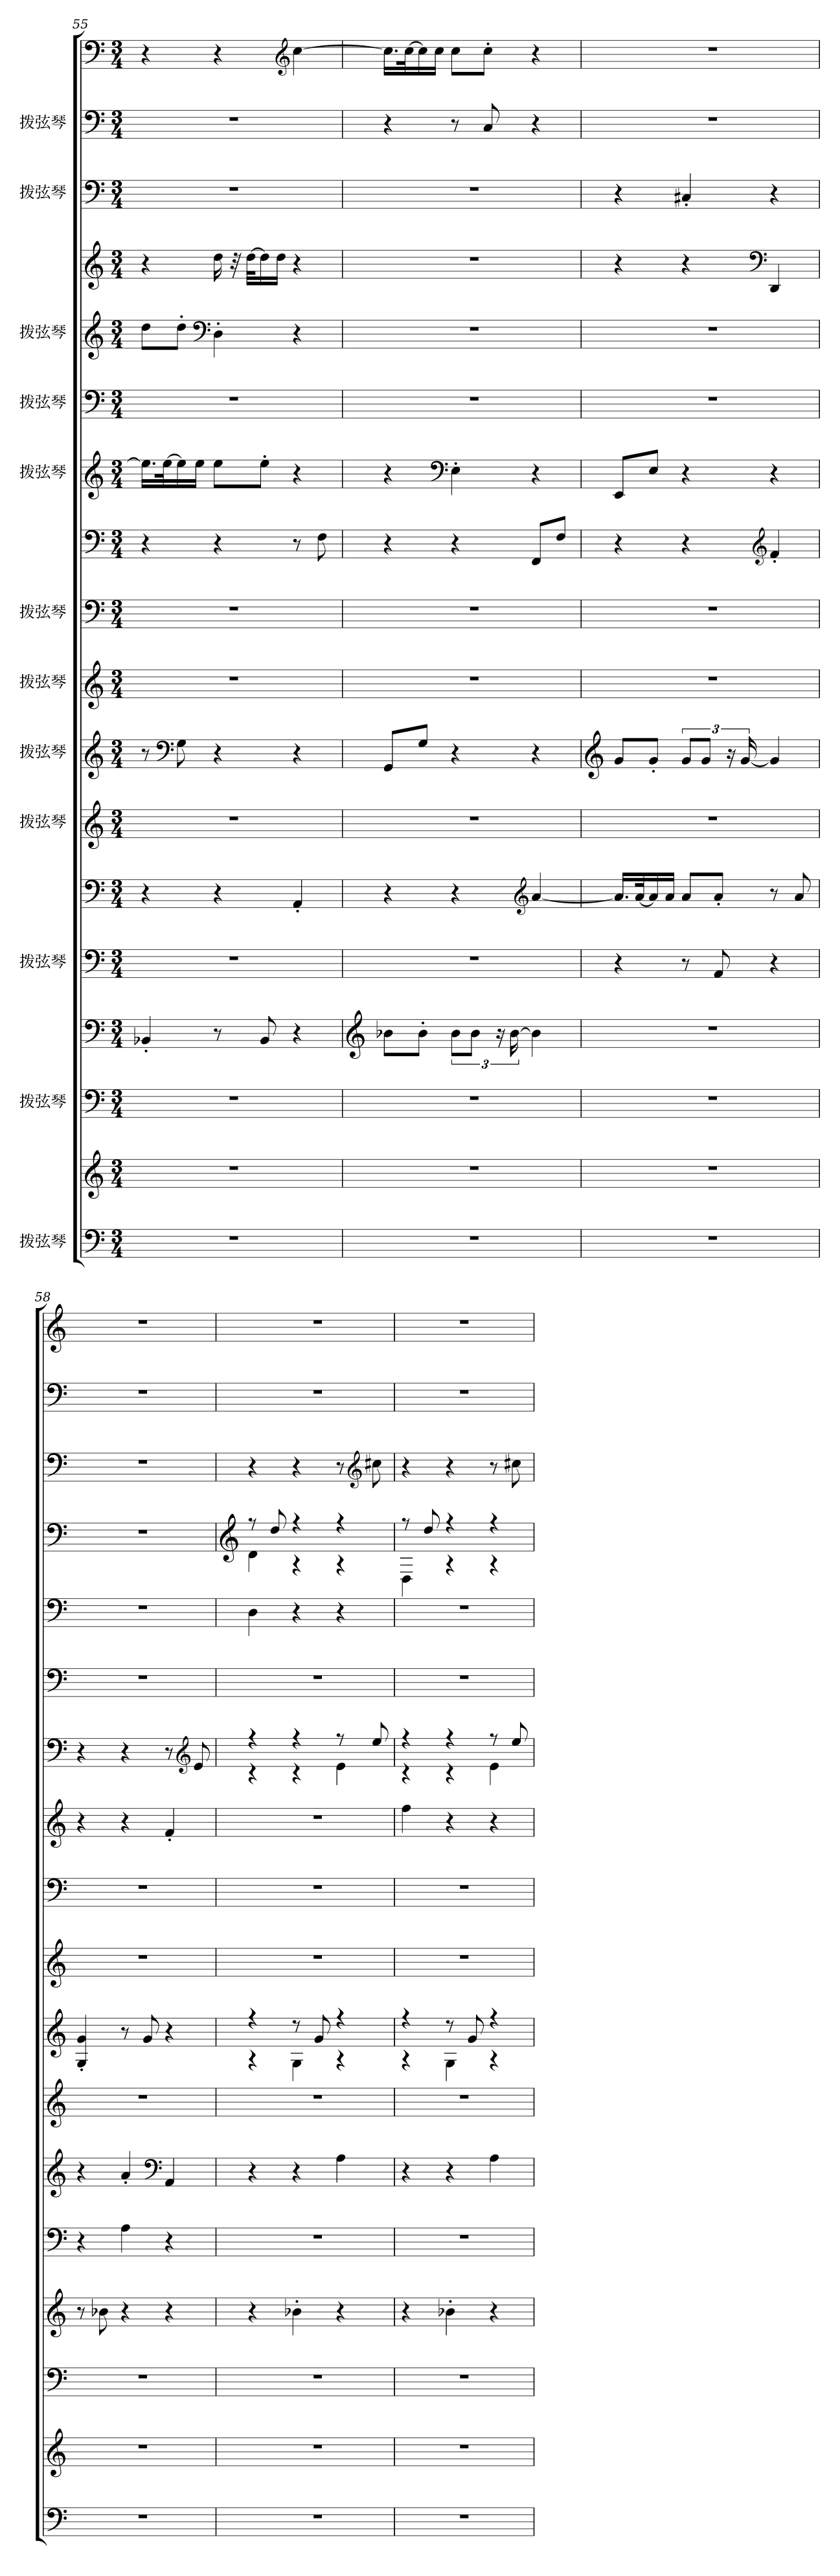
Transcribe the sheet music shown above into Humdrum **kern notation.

**kern	**kern	**kern	**kern	**kern	**kern	**kern	**kern	**kern	**kern	**kern	**kern	**kern	**kern	**kern	**kern	**kern	**kern
*part12	*part12	*part11	*part11	*part10	*part10	*part9	*part8	*part7	*part6	*part6	*part5	*part4	*part3	*part3	*part2	*part1	*part1
*staff18	*staff17	*staff16	*staff15	*staff14	*staff13	*staff12	*staff11	*staff10	*staff9	*staff8	*staff7	*staff6	*staff5	*staff4	*staff3	*staff2	*staff1
*I"拨弦琴	*	*I"拨弦琴	*	*I"拨弦琴	*	*I"拨弦琴	*I"拨弦琴	*I"拨弦琴	*I"拨弦琴	*	*I"拨弦琴	*I"拨弦琴	*I"拨弦琴	*	*I"拨弦琴	*I"拨弦琴	*
*clefF4	*clefG2	*clefF4	*clefF4	*clefF4	*clefF4	*clefG2	*clefG2	*clefG2	*clefF4	*clefF4	*clefG2	*clefF4	*clefG2	*clefG2	*clefF4	*clefF4	*clefF4
*k[]	*k[]	*k[]	*k[]	*k[]	*k[]	*k[]	*k[]	*k[]	*k[]	*k[]	*k[]	*k[]	*k[]	*k[]	*k[]	*k[]	*k[]
*M3/4	*M3/4	*M3/4	*M3/4	*M3/4	*M3/4	*M3/4	*M3/4	*M3/4	*M3/4	*M3/4	*M3/4	*M3/4	*M3/4	*M3/4	*M3/4	*M3/4	*M3/4
=55	=55	=55	=55	=55	=55	=55	=55	=55	=55	=55	=55	=55	=55	=55	=55	=55	=55
2.r	2.r	2.r	4BB-X'/	2.r	4r	2.r	8r	2.r	2.r	4r	16.ee\LL]	2.r	8dd\L	4r	2.r	2.r	4r
.	.	.	.	.	.	.	.	.	.	.	[32ee\K	.	.	.	.	.	.
*	*	*	*	*	*	*	*clefF4	*	*	*	*	*	*	*	*	*	*
.	.	.	.	.	.	.	8G\	.	.	.	16ee\]	.	8dd'\J	.	.	.	.
.	.	.	.	.	.	.	.	.	.	.	16ee\JJ	.	.	.	.	.	.
*	*	*	*	*	*	*	*	*	*	*	*	*	*clefF4	*	*	*	*
.	.	.	8r	.	4r	.	4r	.	.	4r	8ee\L	.	4D'\	16dd\	.	.	4r
.	.	.	.	.	.	.	.	.	.	.	.	.	.	32r	.	.	.
.	.	.	.	.	.	.	.	.	.	.	.	.	.	[32dd\KLL	.	.	.
.	.	.	8BB-/	.	.	.	.	.	.	.	8ee'\J	.	.	16dd\]	.	.	.
.	.	.	.	.	.	.	.	.	.	.	.	.	.	16dd\JJ	.	.	.
*	*	*	*	*	*	*	*	*	*	*	*	*	*	*	*	*	*clefG2
.	.	.	4r	.	4AA'/	.	4r	.	.	8r	4r	.	4r	4r	.	.	[4cc\
.	.	.	.	.	.	.	.	.	.	8F\	.	.	.	.	.	.	.
!!LO:PB:g=z
=56	=56	=56	=56	=56	=56	=56	=56	=56	=56	=56	=56	=56	=56	=56	=56	=56	=56
*	*	*	*clefG2	*	*	*	*	*	*	*	*	*	*	*	*	*	*
2.r	2.r	2.r	8b-X\L	2.r	4r	2.r	8GG/L	2.r	2.r	4r	4r	2.r	2.r	2.r	2.r	4r	16.cc\LL]
.	.	.	.	.	.	.	.	.	.	.	.	.	.	.	.	.	[32cc\K
.	.	.	8b-'\J	.	.	.	8G/J	.	.	.	.	.	.	.	.	.	16cc\]
.	.	.	.	.	.	.	.	.	.	.	.	.	.	.	.	.	16cc\JJ
*	*	*	*	*	*	*	*	*	*	*	*clefF4	*	*	*	*	*	*
.	.	.	12b-\L	.	4r	.	4r	.	.	4r	4E'\	.	.	.	.	8r	8cc\L
.	.	.	12b-\J	.	.	.	.	.	.	.	.	.	.	.	.	.	.
.	.	.	.	.	.	.	.	.	.	.	.	.	.	.	.	8C/	8cc'\J
.	.	.	24r	.	.	.	.	.	.	.	.	.	.	.	.	.	.
.	.	.	[24b-\	.	.	.	.	.	.	.	.	.	.	.	.	.	.
*	*	*	*	*	*clefG2	*	*	*	*	*	*	*	*	*	*	*	*
.	.	.	4b-\]	.	[4a/	.	4r	.	.	8FF/L	4r	.	.	.	.	4r	4r
.	.	.	.	.	.	.	.	.	.	8F/J	.	.	.	.	.	.	.
=57	=57	=57	=57	=57	=57	=57	=57	=57	=57	=57	=57	=57	=57	=57	=57	=57	=57
*	*	*	*	*	*	*	*clefG2	*	*	*	*	*	*	*	*	*	*
2.r	2.r	2.r	2.r	4r	16.a/LL]	2.r	8g/L	2.r	2.r	4r	8EE/L	2.r	2.r	4r	4r	2.r	2.r
.	.	.	.	.	[32a/K	.	.	.	.	.	.	.	.	.	.	.	.
.	.	.	.	.	16a/]	.	8g'/J	.	.	.	8E/J	.	.	.	.	.	.
.	.	.	.	.	16a/JJ	.	.	.	.	.	.	.	.	.	.	.	.
.	.	.	.	8r	8a/L	.	12g/L	.	.	4r	4r	.	.	4r	4C#X'/	.	.
.	.	.	.	.	.	.	12g/J	.	.	.	.	.	.	.	.	.	.
.	.	.	.	8AA/	8a'/J	.	.	.	.	.	.	.	.	.	.	.	.
.	.	.	.	.	.	.	24r	.	.	.	.	.	.	.	.	.	.
.	.	.	.	.	.	.	[24g/	.	.	.	.	.	.	.	.	.	.
*	*	*	*	*	*	*	*	*	*	*clefG2	*	*	*	*clefF4	*	*	*
.	.	.	.	4r	8r	.	4g/]	.	.	4f'/	4r	.	.	4DD/	4r	.	.
.	.	.	.	.	8a/	.	.	.	.	.	.	.	.	.	.	.	.
=58	=58	=58	=58	=58	=58	=58	=58	=58	=58	=58	=58	=58	=58	=58	=58	=58	=58
2.r	2.r	2.r	8r	4r	4r	2.r	4G/' 4g/'	2.r	2.r	4r	4r	2.r	2.r	2.r	2.r	2.r	2.r
.	.	.	8b-X\	.	.	.	.	.	.	.	.	.	.	.	.	.	.
.	.	.	4r	4A\	4a'/	.	8r	.	.	4r	4r	.	.	.	.	.	.
.	.	.	.	.	.	.	8g/	.	.	.	.	.	.	.	.	.	.
*	*	*	*	*	*clefF4	*	*	*	*	*	*	*	*	*	*	*	*
.	.	.	4r	4r	4AA/	.	4r	.	.	4f'/	8r	.	.	.	.	.	.
*	*	*	*	*	*	*	*	*	*	*	*clefG2	*	*	*	*	*	*
.	.	.	.	.	.	.	.	.	.	.	8e/	.	.	.	.	.	.
!!LO:PB:g=z
=59	=59	=59	=59	=59	=59	=59	=59	=59	=59	=59	=59	=59	=59	=59	=59	=59	=59
*	*	*	*	*	*	*	*	*	*	*	*	*	*	*clefG2	*	*	*
*	*	*	*	*	*	*	*^	*	*	*	*^	*	*	*^	*	*	*
2.r	2.r	2.r	4r	2.r	4r	2.r	4r	4r	2.r	2.r	2.r	4r	4r	2.r	4D\	8r	4d\	4r	2.r	2.r
.	.	.	.	.	.	.	.	.	.	.	.	.	.	.	.	8dd/	.	.	.	.
.	.	.	4b-X'\	.	4r	.	8r	4G\	.	.	.	4r	4r	.	4r	4r	4r	4r	.	.
.	.	.	.	.	.	.	8g/	.	.	.	.	.	.	.	.	.	.	.	.	.
.	.	.	4r	.	4A\	.	4r	4r	.	.	.	8r	4e\	.	4r	4r	4r	8r	.	.
*	*	*	*	*	*	*	*	*	*	*	*	*	*	*	*	*	*	*clefG2	*	*
.	.	.	.	.	.	.	.	.	.	.	.	8ee/	.	.	.	.	.	8cc#X\	.	.
=60	=60	=60	=60	=60	=60	=60	=60	=60	=60	=60	=60	=60	=60	=60	=60	=60	=60	=60	=60	=60
2.r	2.r	2.r	4r	2.r	4r	2.r	4r	4r	2.r	2.r	4ff\	4r	4r	2.r	2.r	8r	4D\	4r	2.r	2.r
.	.	.	.	.	.	.	.	.	.	.	.	.	.	.	.	8dd/	.	.	.	.
.	.	.	4b-X'\	.	4r	.	8r	4G\	.	.	4r	4r	4r	.	.	4r	4r	4r	.	.
.	.	.	.	.	.	.	8g/	.	.	.	.	.	.	.	.	.	.	.	.	.
.	.	.	4r	.	4A\	.	4r	4r	.	.	4r	8r	4e\	.	.	4r	4r	8r	.	.
.	.	.	.	.	.	.	.	.	.	.	.	8ee/	.	.	.	.	.	8cc#X\	.	.
*	*	*	*	*	*	*	*v	*v	*	*	*	*v	*v	*	*	*v	*v	*	*	*
=	=	=	=	=	=	=	=	=	=	=	=	=	=	=	=	=	=
*-	*-	*-	*-	*-	*-	*-	*-	*-	*-	*-	*-	*-	*-	*-	*-	*-	*-
